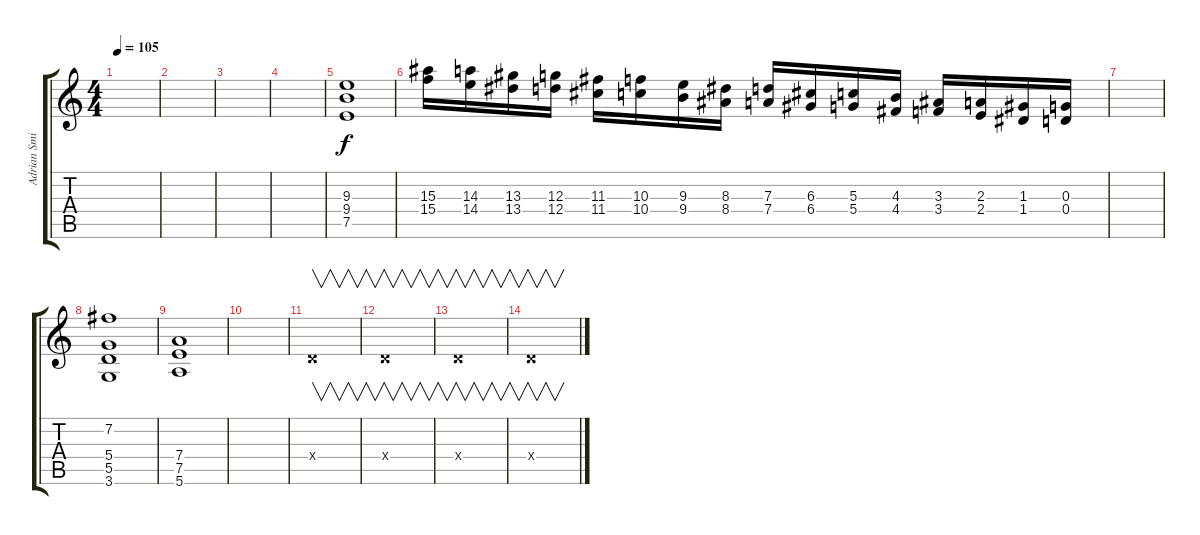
\track ("Adrian Smith" "Adrian Smi") {instrument distortionguitar}
\staff {score tabs}
\tuning (E4 B3 G3 D3 A2 E2) {hide}
\ts (4 4)
\tempo 105
\clef g2
\ks c
|
|
|
|
(9.3 9.4 7.5).1 |
(15.3 15.4).16 (14.3 14.4).16 (13.3 13.4).16 (12.3 12.4).16 (11.3 11.4).16 (10.3 10.4).16 (9.3 9.4).16 (8.3 8.4).16 (7.3 7.4).16 (6.3 6.4).16 (5.3 5.4).16 (4.3 4.4).16 (3.3 3.4).16 (2.3 2.4).16 (1.3 1.4).16 (0.3 0.4).16 |
|
(7.2 5.4 5.5 3.6).1 |
(7.4 7.5 5.6).1 |
|
0.4{x}.1{v} |
0.4{x}.1{v} |
0.4{x}.1{v} |
0.4{x}.1{v}
